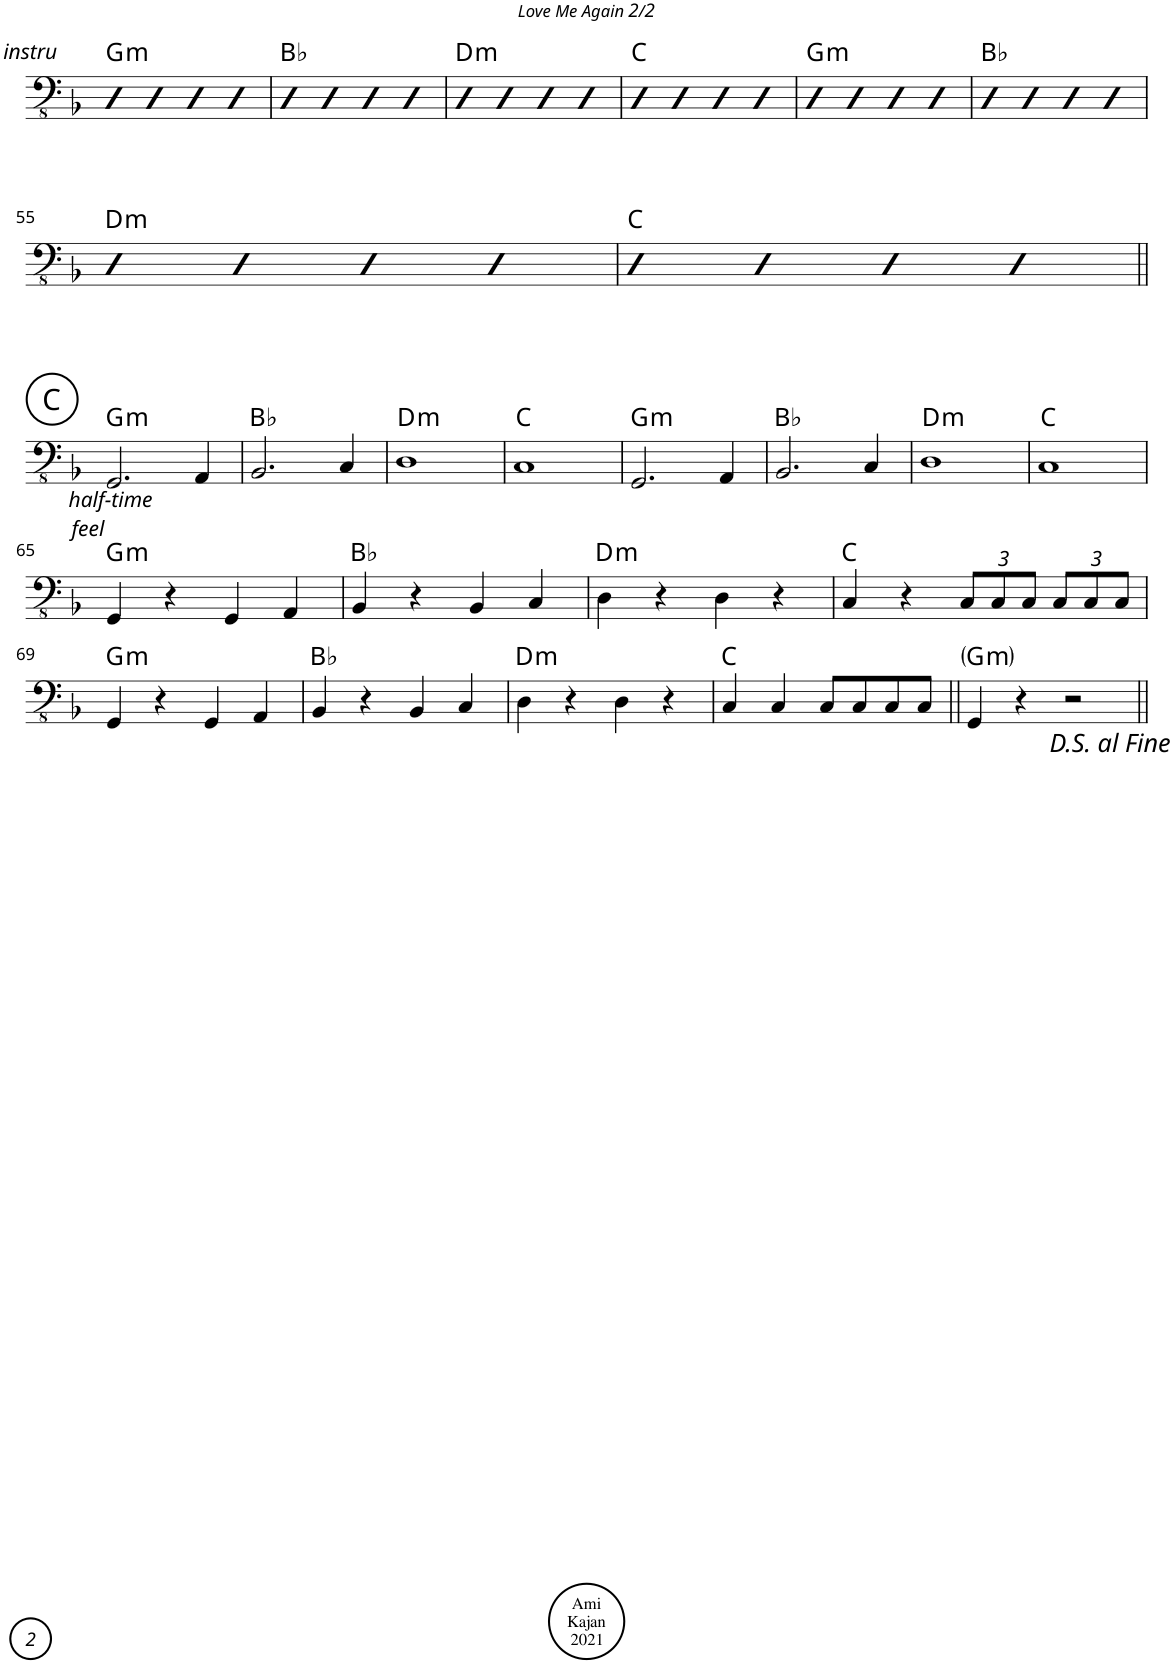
**kern	**harte
*part1	*part1
*staff1	*
*I"Acoustic Bass	*
*I'Bass	*
!!LO:PB:g=z
*clefFv4	*
*k[b-]	*
*M4/4	*
*met(c)	*
=49	=49
!LO:TX:a:i:t=instru	!LO:H:kt=m
4DD	G:min
4DD	.
4DD	.
4DD	.
=50	=50
4DD	Bb:maj
4DD	.
4DD	.
4DD	.
=51	=51
!	!LO:H:kt=m
4DD	D:min
4DD	.
4DD	.
4DD	.
=52	=52
4DD	C:maj
4DD	.
4DD	.
4DD	.
=53	=53
!	!LO:H:kt=m
4DD	G:min
4DD	.
4DD	.
4DD	.
=54	=54
4DD	Bb:maj
4DD	.
4DD	.
4DD	.
!!LO:LB:g=z
=55	=55
!	!LO:H:kt=m
4DD	D:min
4DD	.
4DD	.
4DD	.
=56	=56
4DD	C:maj
4DD	.
4DD	.
4DD	.
!!LO:LB:g=z
!!LO:REH:place=s1:a:cj:enc=circle:fs=14:t=C
=57||	=57||
!LO:TX:b:i:t=half-time	!
!LO:TX:b:t=feel	!LO:H:kt=m
2.GGG/	G:min
4AAA/	.
=58	=58
2.BBB-/	Bb:maj
4CC/	.
=59	=59
!	!LO:H:kt=m
1DD	D:min
=60	=60
1CC	C:maj
=61	=61
!	!LO:H:kt=m
2.GGG/	G:min
4AAA/	.
=62	=62
2.BBB-/	Bb:maj
4CC/	.
=63	=63
!	!LO:H:kt=m
1DD	D:min
=64	=64
1CC	C:maj
!!LO:LB:g=z
=65	=65
!	!LO:H:kt=m
4GGG/	G:min
4r	.
4GGG/	.
4AAA/	.
=66	=66
4BBB-/	Bb:maj
4r	.
4BBB-/	.
4CC/	.
=67	=67
!	!LO:H:kt=m
4DD\	D:min
4r	.
4DD\	.
4r	.
=68	=68
4CC/	C:maj
4r	.
*Xbrackettup	*
12CC/L	.
12CC/	.
12CC/J	.
12CC/L	.
12CC/	.
12CC/J	.
!!LO:LB:g=z
=69	=69
!	!LO:H:kt=m
4GGG/	G:min
4r	.
4GGG/	.
4AAA/	.
=70	=70
4BBB-/	Bb:maj
4r	.
4BBB-/	.
4CC/	.
=71	=71
!	!LO:H:kt=m
4DD\	D:min
4r	.
4DD\	.
4r	.
=72	=72
4CC/	C:maj
4CC/	.
8CC/L	.
8CC/	.
8CC/	.
8CC/J	.
=73||	=73||
!	!LO:H:kt=m
4GGG/	G:min
4r	.
2r	.
=||	=||
*-	*-
